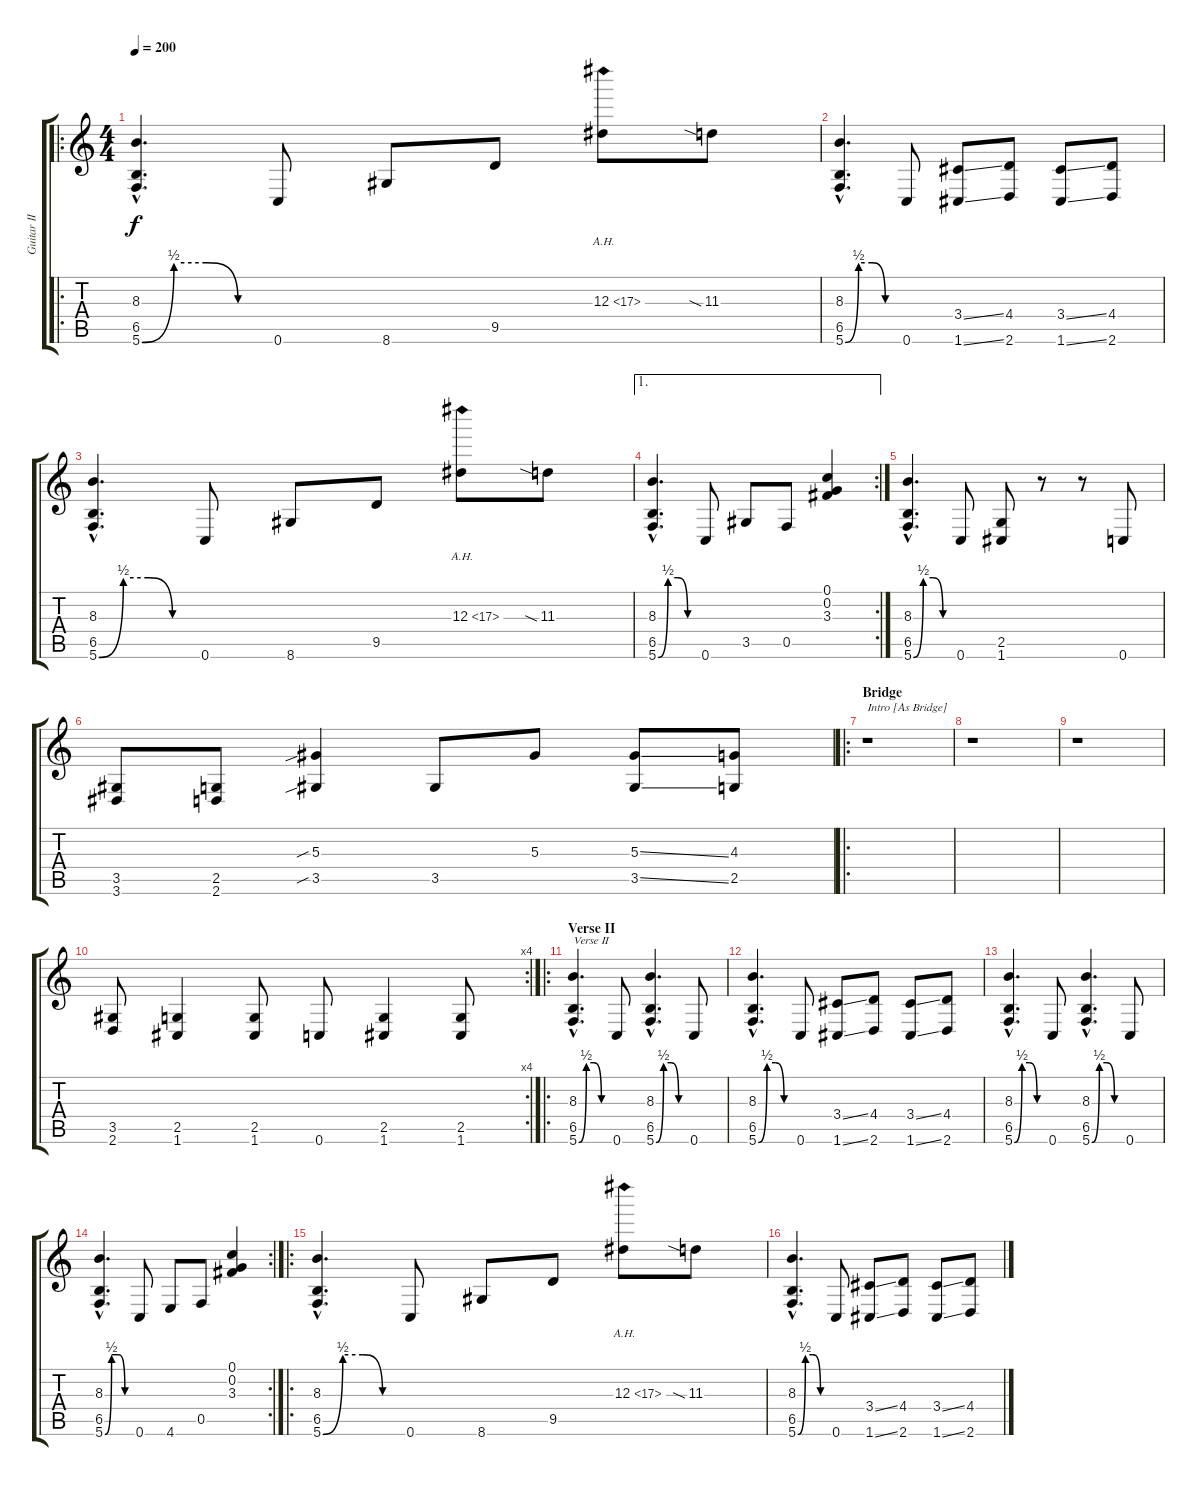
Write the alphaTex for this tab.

\track ("Guitar II [Daniel Mongrain]" "Guitar II ") {instrument distortionguitar}
\staff {score tabs}
\tuning (C4 G3 Eb3 Bb2 F2 C2) {hide}
\ro
\ts (4 4)
\tempo 200
\clef g2
\ks c
(8.3{hac} 6.5{hac} 5.6{be (custom 0 0 15 2 30 2 45 0 60 0) hac}).4{d dy f} 0.6.8 8.6.8 9.5.8 12.3{ah 5}.8 11.3{sia}.8 |
(8.3{hac} 6.5{hac} 5.6{be (custom 0 0 15 2 30 2 45 0 60 0) hac}).4{d} 0.6.8 (3.4{ss} 1.6{ss}).8 (4.4 2.6).8 (3.4{ss} 1.6{ss}).8 (4.4 2.6).8 |
(8.3{hac} 6.5{hac} 5.6{be (custom 0 0 15 2 30 2 45 0 60 0) hac}).4{d} 0.6.8 8.6.8 9.5.8 12.3{ah 5}.8 11.3{sia}.8 |
\ae 1
\rc 2
(8.3{hac} 6.5{hac} 5.6{be (custom 0 0 15 2 30 2 45 0 60 0) hac}).4{d} 0.6.8 3.5.8 0.5.8 (0.1 0.2 3.3).4 |
(8.3{hac} 6.5{hac} 5.6{be (custom 0 0 15 2 30 2 45 0 60 0) hac}).4{d} 0.6.8 (2.5 1.6).8 r.8 r.8 0.6.8 |
(3.5 3.6).8 (2.5 2.6).8 (5.3{sib} 3.5{sib}).4 3.5.8 5.3.8 (5.3{ss} 3.5{ss}).8 (4.3 2.5).8 |
\ro
\section ("" "Bridge")
r.1{txt "Intro [As Bridge]"} |
r.1 |
r.1 |
\rc 4
(3.5 2.6).8 (2.5 1.6).4 (2.5 1.6).8 0.6.8 (2.5 1.6).4 (2.5 1.6).8 |
\ro
\section ("" "Verse II")
(8.3{hac} 6.5{hac} 5.6{be (custom 0 0 15 2 30 2 45 0 60 0) hac}).4{d txt "Verse II"} 0.6.8 (8.3{hac} 6.5{hac} 5.6{be (custom 0 0 15 2 30 2 45 0 60 0) hac}).4{d} 0.6.8 |
(8.3{hac} 6.5{hac} 5.6{be (custom 0 0 15 2 30 2 45 0 60 0) hac}).4{d} 0.6.8 (3.4{ss} 1.6{ss}).8 (4.4 2.6).8 (3.4{ss} 1.6{ss}).8 (4.4 2.6).8 |
(8.3{hac} 6.5{hac} 5.6{be (custom 0 0 15 2 30 2 45 0 60 0) hac}).4{d} 0.6.8 (8.3{hac} 6.5{hac} 5.6{be (custom 0 0 15 2 30 2 45 0 60 0) hac}).4{d} 0.6.8 |
\rc 2
(8.3{hac} 6.5{hac} 5.6{be (custom 0 0 15 2 30 2 45 0 60 0) hac}).4{d} 0.6.8 4.6.8 0.5.8 (0.1 0.2 3.3).4 |
\ro
(8.3{hac} 6.5{hac} 5.6{be (custom 0 0 15 2 30 2 45 0 60 0) hac}).4{d} 0.6.8 8.6.8 9.5.8 12.3{ah 5}.8 11.3{sia}.8 |
(8.3{hac} 6.5{hac} 5.6{be (custom 0 0 15 2 30 2 45 0 60 0) hac}).4{d} 0.6.8 (3.4{ss} 1.6{ss}).8 (4.4 2.6).8 (3.4{ss} 1.6{ss}).8 (4.4 2.6).8
